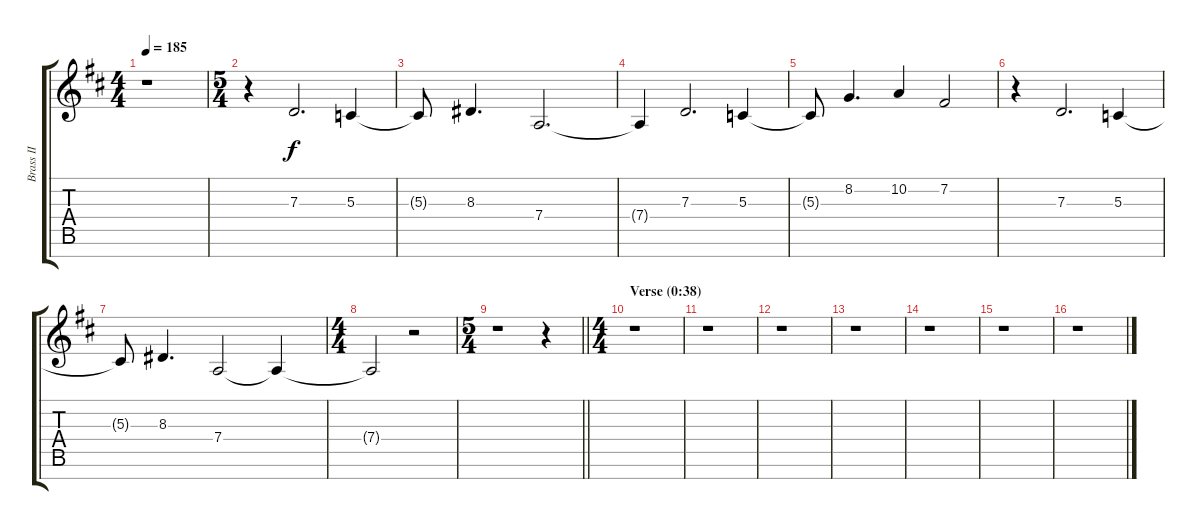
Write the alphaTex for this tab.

\track ("Brass II" "Brass II") {instrument frenchhorn}
\staff {score tabs}
\tuning (E4 B3 G3 D3 A2 E2 B1) {hide}
\ts (4 4)
\tempo 185
\clef g2
\ks bminor
r.1{dy f} |
\ts (5 4)
r.4 7.3.2{d volume 12} 5.3.4 |
5.3{t}.8 8.3.4{d} 7.4.2{d} |
7.4{t}.4 7.3.2{d} 5.3.4 |
5.3{t}.8 8.2.4{d} 10.2.4 7.2.2 |
r.4 7.3.2{d} 5.3.4 |
5.3{t}.8 8.3.4{d} 7.4.2 7.4{t}.4{volume 5} |
\ts (4 4)
7.4{t}.2 r.2 |
\ts (5 4)
\barLineRight lightlight
r.1 r.4 |
\ts (4 4)
\section ("" "Verse (0:38)")
r.1 |
r.1 |
r.1 |
r.1 |
r.1 |
r.1 |
r.1
